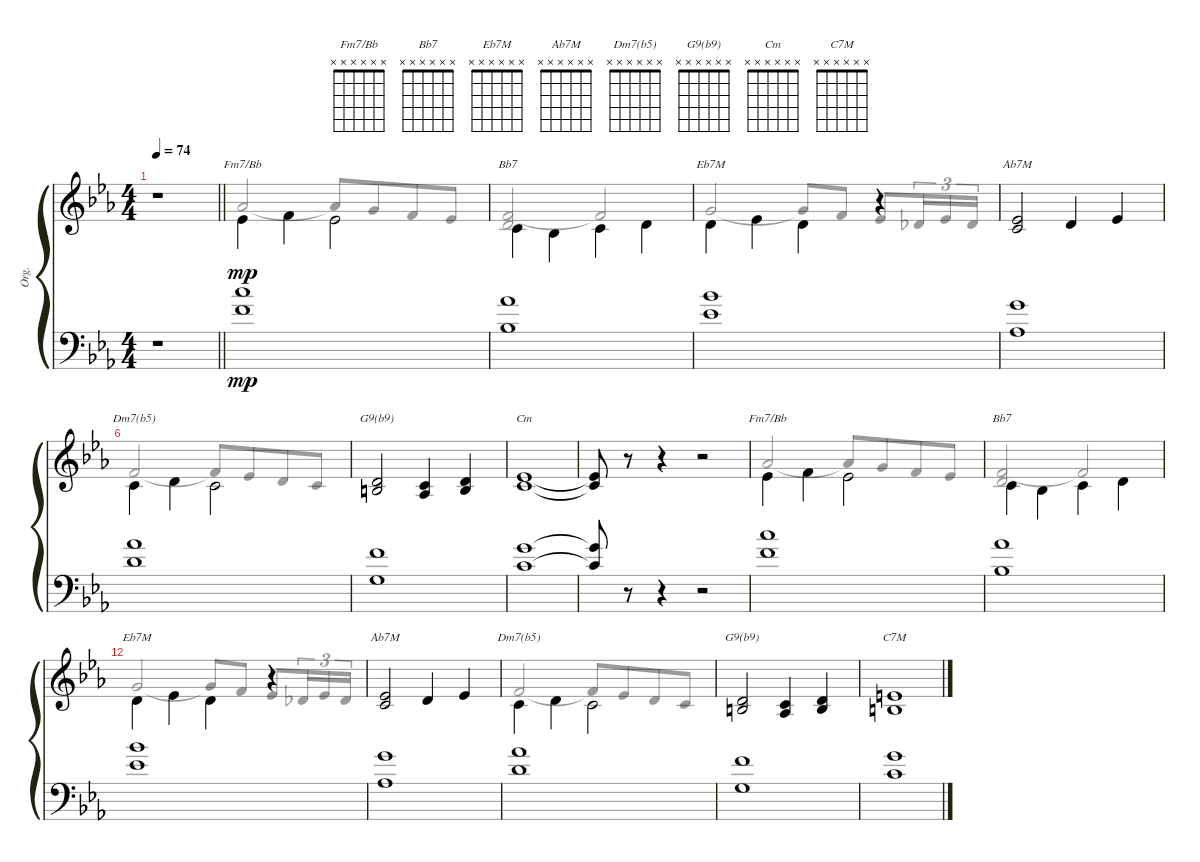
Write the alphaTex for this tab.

\bracketExtendMode groupsimilarinstruments
\otherSystemsTrackNameOrientation horizontal
\defaultBarNumberDisplay FirstOfSystem
\track ("Organ" "Org.") {multiBarRest instrument drawbarorgan}
\staff {score}
\tuning (E4 B3 G3 D3 A2 E2)
\displaytranspose -12
\chord ("Fm7/Bb" x x x x x x)
\chord ("Bb7" x x x x x x)
\chord ("Eb7M" x x x x x x)
\chord ("Ab7M" x x x x x x)
\chord ("Dm7(b5)" x x x x x x)
\chord ("G9(b9)" x x x x x x)
\chord ("Cm" x x x x x x)
\chord ("C7M" x x x x x x)
\voice
\ts (4 4)
\beaming (8 2 2 2 2)
\tempo 74
\clef g2
\barLineRight lightlight
\ks eb
r.1{dy mp instrument drawbarorgan beam Down} |
16.2{acc b}.4{ch "Fm7/Bb" beam Down} 13.1{acc forcenatural}.4{beam Down} 16.2{acc b}.2{beam Down} |
17.3{acc forcenatural}.4{ch "Bb7" beam Down} 11.2{acc b}.4{beam Down} 13.2{acc forcenatural}.4{beam Down} 15.2{acc forcenatural}.4{beam Down} |
15.2{acc forcenatural}.4{ch "Eb7M" beam Down} 11.1{acc b}.4{beam Down} 15.2{acc forcenatural}.4{beam Down} r.4{beam Up} |
(11.1{acc b} 13.2{acc forcenatural}).2{ch "Ab7M" beam Up} 10.1{acc forcenatural}.4{beam Up} 11.1{acc b}.4{beam Up} |
13.2{acc forcenatural}.4{ch "Dm7(b5)" beam Down} 10.1{acc forcenatural}.4{beam Down} 13.2{acc forcenatural}.2{beam Down} |
(15.2{acc forcenatural} 16.3{acc forcenatural}).2{ch "G9(b9)" beam Up} (17.3{acc forcenatural} 18.4{acc b}).4{beam Up} (15.2{acc forcenatural} 16.3{acc forcenatural}).4{beam Up} |
(17.3{acc forcenatural} 16.2{acc b}).1{ch "Cm" beam Up} |
(17.3{t acc forcenatural} 16.2{t acc b}).8{beam Up} r.8{beam Up} r.4{beam Up} r.2{beam Up} |
16.2{acc b}.4{ch "Fm7/Bb" beam Down} 13.1{acc forcenatural}.4{beam Down} 16.2{acc b}.2{beam Down} |
17.3{acc forcenatural}.4{ch "Bb7" beam Down} 11.2{acc b}.4{beam Down} 13.2{acc forcenatural}.4{beam Down} 15.2{acc forcenatural}.4{beam Down} |
15.2{acc forcenatural}.4{ch "Eb7M" beam Down} 11.1{acc b}.4{beam Down} 15.2{acc forcenatural}.4{beam Down} r.4{beam Up} |
(13.2{acc forcenatural} 11.1{acc b}).2{ch "Ab7M" beam Up} 10.1{acc forcenatural}.4{beam Up} 11.1{acc b}.4{beam Up} |
13.2{acc forcenatural}.4{ch "Dm7(b5)" beam Down} 10.1{acc forcenatural}.4{beam Down} 13.2{acc forcenatural}.2{beam Down} |
(16.3{acc forcenatural} 15.2{acc forcenatural}).2{ch "G9(b9)" beam Up} (17.3{acc forcenatural} 18.4{acc b}).4{beam Up} (16.3{acc forcenatural} 15.2{acc forcenatural}).4{beam Up} |
(12.2{acc forcenatural} 12.1{acc forcenatural}).1{ch "C7M" beam Up}
\voice
\clef g2
\ottava regular
\simile none
\barLineRight lightlight
\ks eb
|
16.1{acc b}.2{beam Up} 16.1{t acc b}.8{beam Up} 15.1{acc forcenatural}.8{beam Up beam merge} 13.1{acc forcenatural}.8{beam Up} 11.1{acc b}.8{beam Up} |
(13.1{acc forcenatural} 15.2{acc forcenatural}).2{beam Up} 13.1{t acc forcenatural}.2{beam Up} |
15.1{acc forcenatural}.2{beam Up} 15.1{t acc forcenatural}.8{beam Up} 13.1{acc forcenatural}.8{beam Up} 11.1{acc b}.8{beam Up beam merge} 9.1{acc b}.16{tu (3 2) beam Up beam merge} 11.1{acc b}.16{tu (3 2) beam Up beam merge} 9.1{acc b}.16{tu (3 2) beam Up} |
|
13.1{acc forcenatural}.2{beam Up} 13.1{t acc forcenatural}.8{beam Up} 11.1{acc b}.8{beam Up beam merge} 10.1{acc forcenatural}.8{beam Up} 13.2{acc forcenatural}.8{beam Up} |
|
|
|
16.1{acc b}.2{beam Up} 16.1{t acc b}.8{beam Up} 15.1{acc forcenatural}.8{beam Up beam merge} 13.1{acc forcenatural}.8{beam Up} 11.1{acc b}.8{beam Up} |
(13.1{acc forcenatural} 15.2{acc forcenatural}).2{beam Up} 13.1{t acc forcenatural}.2{beam Up} |
15.1{acc forcenatural}.2{beam Up} 15.1{t acc forcenatural}.8{beam Up} 13.1{acc forcenatural}.8{beam Up} 11.1{acc b}.8{beam Up beam merge} 9.1{acc b}.16{tu (3 2) beam Up beam merge} 11.1{acc b}.16{tu (3 2) beam Up beam merge} 9.1{acc b}.16{tu (3 2) beam Up} |
|
13.1{acc forcenatural}.2{beam Up} 13.1{t acc forcenatural}.8{beam Up} 11.1{acc b}.8{beam Up beam merge} 10.1{acc forcenatural}.8{beam Up beam merge} 13.2{acc forcenatural}.8{beam Up} |
|
\staff {score}
\tuning (E4 B3 G3 D3 A2 E2)
\clef f4
\ottava regular
\simile none
\barLineRight lightlight
\ks eb
r.1{dy mp beam Down} |
(6.2{acc forcenatural} 8.1{acc forcenatural}).1{beam Down} |
(3.3{acc b} 4.1{acc b}).1{beam Down} |
(4.2{acc b} 6.1{acc b}).1{beam Down} |
(1.3{acc b} 3.1{acc forcenatural}).1{beam Down} |
(4.1{acc b} 3.2{acc forcenatural}).1{beam Down} |
(0.3{acc forcenatural} 1.1{acc forcenatural}).1{beam Up} |
(1.2{acc forcenatural} 3.1{acc forcenatural}).1{beam Down} |
(1.2{t acc forcenatural} 3.1{t acc forcenatural}).8{beam Up} r.8{beam Up} r.4{beam Up} r.2{beam Up} |
(6.2{acc forcenatural} 8.1{acc forcenatural}).1{beam Down} |
(3.3{acc b} 4.1{acc b}).1{beam Down} |
(4.2{acc b} 6.1{acc b}).1{beam Down} |
(1.3{acc b} 3.1{acc forcenatural}).1{beam Down} |
(3.2{acc forcenatural} 4.1{acc b}).1{beam Down} |
(0.3{acc forcenatural} 1.1{acc forcenatural}).1{beam Up} |
(1.2{acc forcenatural} 3.1{acc forcenatural}).1{beam Down}
